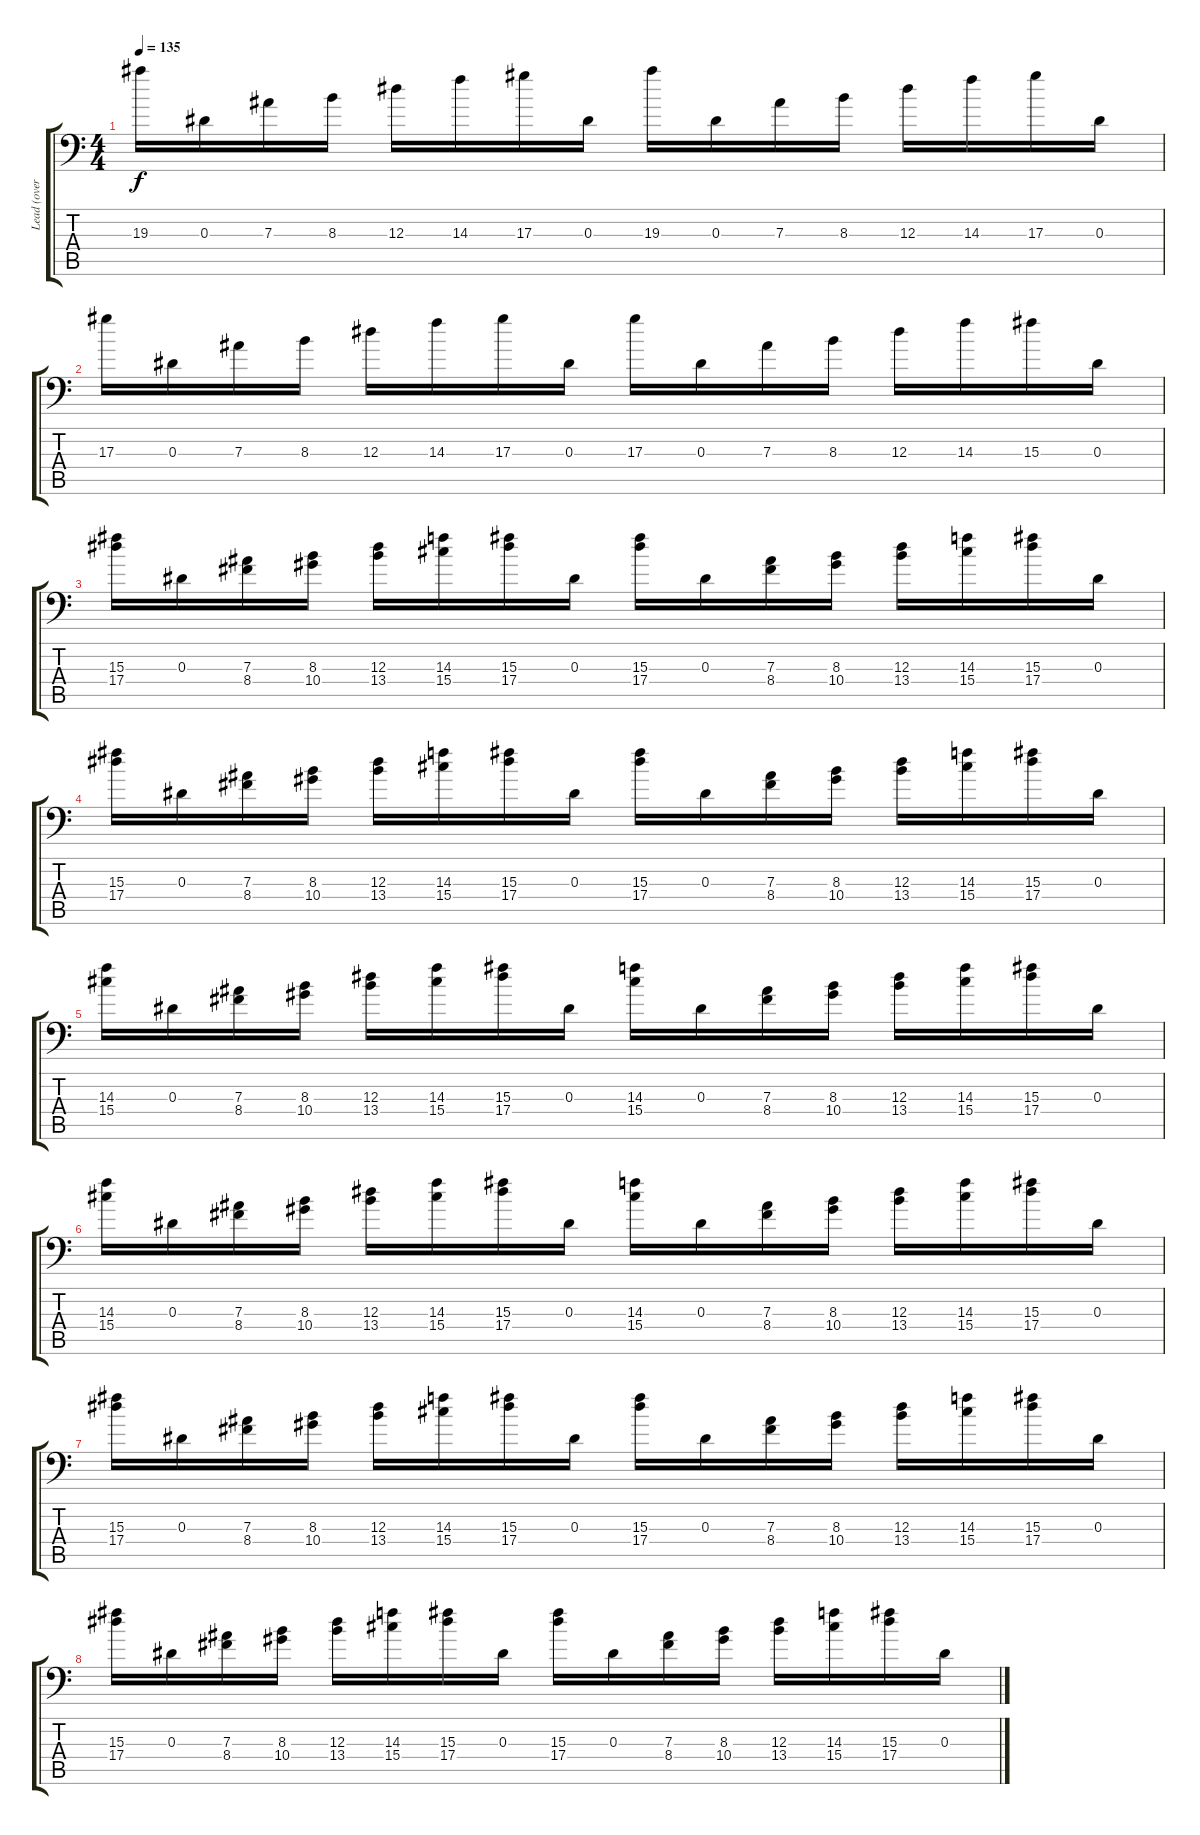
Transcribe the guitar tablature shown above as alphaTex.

\track ("Lead (overdub)" "Lead (over") {instrument distortionguitar}
\staff {score tabs}
\tuning (C4 G3 Eb3 Bb2 F2 Bb1) {hide}
\ts (4 4)
\tempo 135
\clef f4
\ks c
19.3.16{dy f} 0.3.16 7.3.16 8.3.16 12.3.16 14.3.16 17.3.16 0.3.16 19.3.16 0.3.16 7.3.16 8.3.16 12.3.16 14.3.16 17.3.16 0.3.16 |
17.3.16 0.3.16 7.3.16 8.3.16 12.3.16 14.3.16 17.3.16 0.3.16 17.3.16 0.3.16 7.3.16 8.3.16 12.3.16 14.3.16 15.3.16 0.3.16 |
(15.3 17.4).16 0.3.16 (7.3 8.4).16 (8.3 10.4).16 (12.3 13.4).16 (14.3 15.4).16 (15.3 17.4).16 0.3.16 (15.3 17.4).16 0.3.16 (7.3 8.4).16 (8.3 10.4).16 (12.3 13.4).16 (14.3 15.4).16 (15.3 17.4).16 0.3.16 |
(15.3 17.4).16 0.3.16 (7.3 8.4).16 (8.3 10.4).16 (12.3 13.4).16 (14.3 15.4).16 (15.3 17.4).16 0.3.16 (15.3 17.4).16 0.3.16 (7.3 8.4).16 (8.3 10.4).16 (12.3 13.4).16 (14.3 15.4).16 (15.3 17.4).16 0.3.16 |
(14.3 15.4).16 0.3.16 (7.3 8.4).16 (8.3 10.4).16 (12.3 13.4).16 (14.3 15.4).16 (15.3 17.4).16 0.3.16 (14.3 15.4).16 0.3.16 (7.3 8.4).16 (8.3 10.4).16 (12.3 13.4).16 (14.3 15.4).16 (15.3 17.4).16 0.3.16 |
(14.3 15.4).16 0.3.16 (7.3 8.4).16 (8.3 10.4).16 (12.3 13.4).16 (14.3 15.4).16 (15.3 17.4).16 0.3.16 (14.3 15.4).16 0.3.16 (7.3 8.4).16 (8.3 10.4).16 (12.3 13.4).16 (14.3 15.4).16 (15.3 17.4).16 0.3.16 |
(15.3 17.4).16 0.3.16 (7.3 8.4).16 (8.3 10.4).16 (12.3 13.4).16 (14.3 15.4).16 (15.3 17.4).16 0.3.16 (15.3 17.4).16 0.3.16 (7.3 8.4).16 (8.3 10.4).16 (12.3 13.4).16 (14.3 15.4).16 (15.3 17.4).16 0.3.16 |
(15.3 17.4).16 0.3.16 (7.3 8.4).16 (8.3 10.4).16 (12.3 13.4).16 (14.3 15.4).16 (15.3 17.4).16 0.3.16 (15.3 17.4).16 0.3.16 (7.3 8.4).16 (8.3 10.4).16 (12.3 13.4).16 (14.3 15.4).16 (15.3 17.4).16 0.3.16
